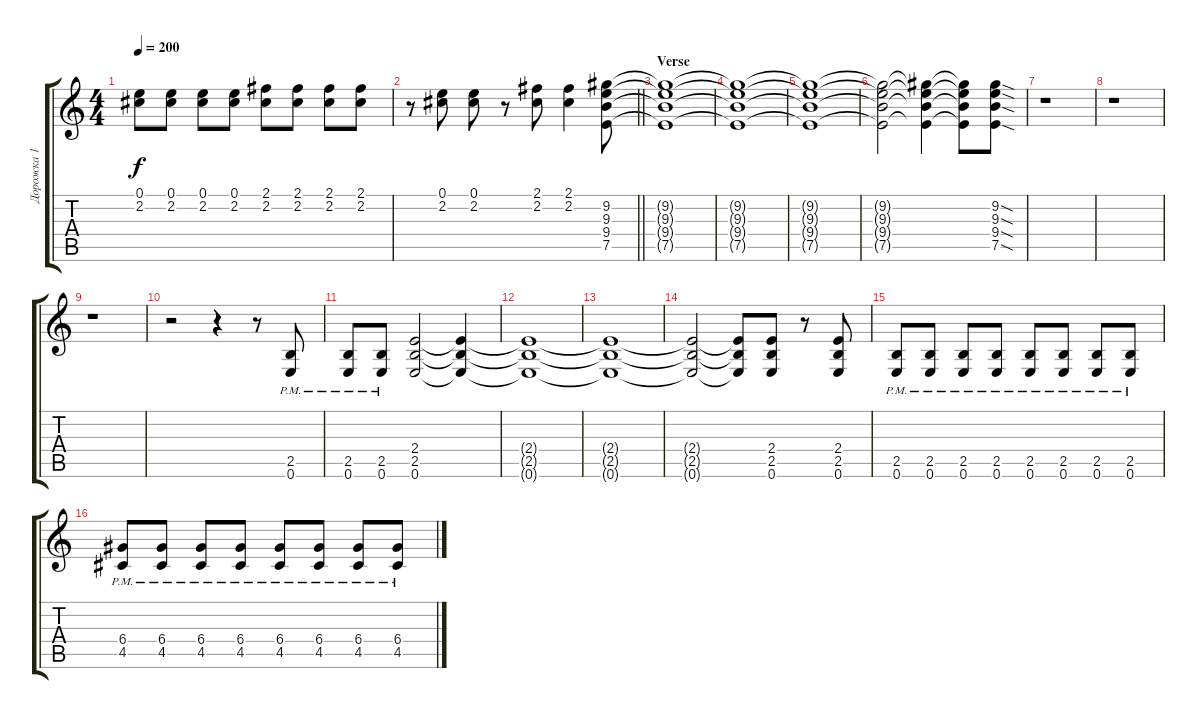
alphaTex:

\track ("Дорожка 1" "Дорожка 1") {instrument distortionguitar}
\staff {score tabs}
\tuning (E4 B3 G3 D3 A2 E2) {hide}
\ts (4 4)
\tempo 200
\clef g2
\ks c
(0.1 2.2).8{dy f} (0.1 2.2).8 (0.1 2.2).8 (0.1 2.2).8 (2.1 2.2).8 (2.1 2.2).8 (2.1 2.2).8 (2.1 2.2).8 |
\barLineRight lightlight
r.8 (0.1 2.2).8 (0.1 2.2).8 r.8 (2.1 2.2).8 (2.1 2.2).4 (9.2 9.3 9.4 7.5).8 |
\section ("" "Verse")
(9.2{t} 9.3{t} 9.4{t} 7.5{t}).1 |
(9.2{t} 9.3{t} 9.4{t} 7.5{t}).1 |
(9.2{t} 9.3{t} 9.4{t} 7.5{t}).1 |
(9.2{t} 9.3{t} 9.4{t} 7.5{t}).2 (9.2{t} 9.3{t} 9.4{t} 7.5{t}).4 (9.2{t} 9.3{t} 9.4{t} 7.5{t}).8 (9.2{sod} 9.3{sod} 9.4{sod} 7.5{sod}).8 |
r.1 |
r.1 |
r.1 |
r.2 r.4 r.8 (2.5{pm} 0.6{pm}).8 |
(2.5{pm} 0.6{pm}).8 (2.5{pm} 0.6{pm}).8 (2.4 2.5 0.6).2 (2.4{t} 2.5{t} 0.6{t}).4 |
(2.4{t} 2.5{t} 0.6{t}).1 |
(2.4{t} 2.5{t} 0.6{t}).1 |
(2.4{t} 2.5{t} 0.6{t}).2 (2.4{t} 2.5{t} 0.6{t}).8 (2.4 2.5 0.6).8 r.8 (2.4 2.5 0.6).8 |
(2.5{pm} 0.6{pm}).8 (2.5{pm} 0.6{pm}).8 (2.5{pm} 0.6{pm}).8 (2.5{pm} 0.6{pm}).8 (2.5{pm} 0.6{pm}).8 (2.5{pm} 0.6{pm}).8 (2.5{pm} 0.6{pm}).8 (2.5{pm} 0.6{pm}).8 |
(6.4{pm} 4.5{pm}).8 (6.4{pm} 4.5{pm}).8 (6.4{pm} 4.5{pm}).8 (6.4{pm} 4.5{pm}).8 (6.4{pm} 4.5{pm}).8 (6.4{pm} 4.5{pm}).8 (6.4{pm} 4.5{pm}).8 (6.4{pm} 4.5{pm}).8
